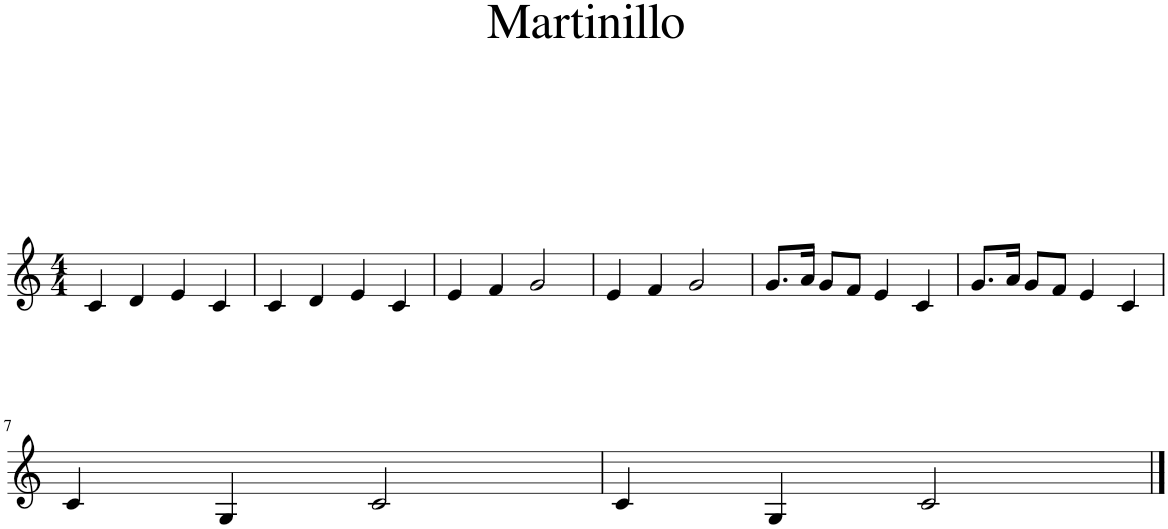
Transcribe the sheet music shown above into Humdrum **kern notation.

**kern
*part1
*staff1
*I"Piano
*I'Pno.
*clefG2
*k[]
*M4/4
=1
4c/
4d/
4e/
4c/
=2
4c/
4d/
4e/
4c/
=3
4e/
4f/
2g/
=4
4e/
4f/
2g/
=5
8.g/L
16a/Jk
8g/L
8f/J
4e/
4c/
=6
8.g/L
16a/Jk
8g/L
8f/J
4e/
4c/
!!LO:LB:g=z
=7
4c/
4G/
2c/
=8
4c/
4G/
2c/
==
*-
